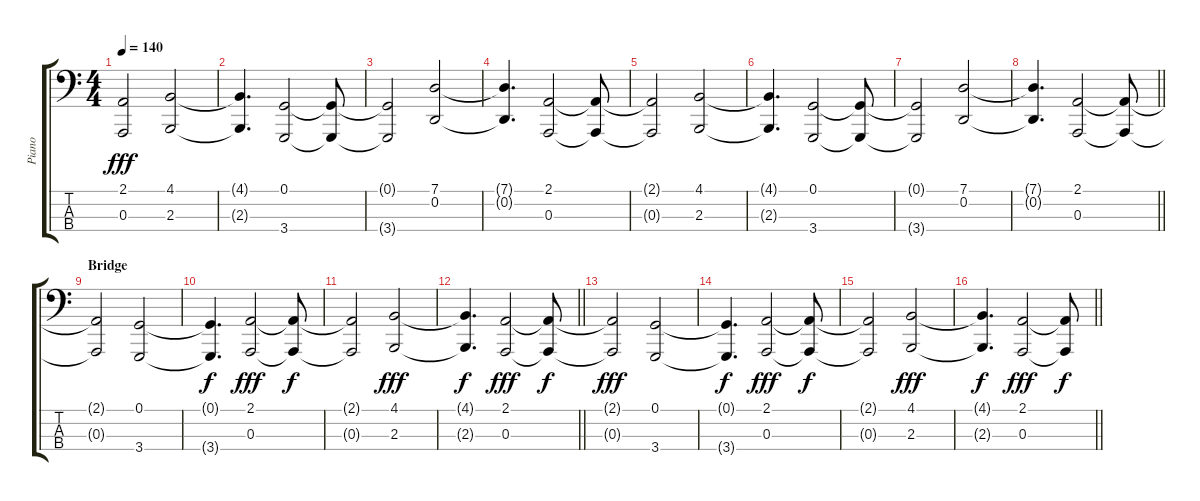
\track ("Piano" "Piano") {instrument brightacousticpiano}
\staff {score tabs}
\tuning (G2 D2 A1 E1) {hide}
\ts (4 4)
\tempo 140
\clef f4
\ks c
(2.1{t} 0.3{t}).2{dy fff} (4.1 2.3).2 |
(4.1{t} 2.3{t}).4{d} (0.1 3.4).2 (0.1{t} 3.4{t}).8 |
(0.1{t} 3.4{t}).2 (7.1 0.2).2 |
(7.1{t} 0.2{t}).4{d} (2.1 0.3).2 (2.1{t} 0.3{t}).8 |
(2.1{t} 0.3{t}).2 (4.1 2.3).2 |
(4.1{t} 2.3{t}).4{d} (0.1 3.4).2 (0.1{t} 3.4{t}).8 |
(0.1{t} 3.4{t}).2 (7.1 0.2).2 |
\barLineRight lightlight
(7.1{t} 0.2{t}).4{d} (2.1 0.3).2 (2.1{t} 0.3{t}).8 |
\section ("" "Bridge")
(2.1{t} 0.3{t}).2 (0.1 3.4).2 |
(0.1{t} 3.4{t}).4{d dy f} (2.1 0.3).2{dy fff} (2.1{t} 0.3{t}).8{dy f} |
(2.1{t} 0.3{t}).2 (4.1 2.3).2{dy fff} |
\barLineRight lightlight
(4.1{t} 2.3{t}).4{d dy f} (2.1 0.3).2{dy fff} (2.1{t} 0.3{t}).8{dy f} |
(2.1{t} 0.3{t}).2{dy fff} (0.1 3.4).2 |
(0.1{t} 3.4{t}).4{d dy f} (2.1 0.3).2{dy fff} (2.1{t} 0.3{t}).8{dy f} |
(2.1{t} 0.3{t}).2 (4.1 2.3).2{dy fff} |
\barLineRight lightlight
(4.1{t} 2.3{t}).4{d dy f} (2.1 0.3).2{dy fff} (2.1{t} 0.3{t}).8{dy f}
